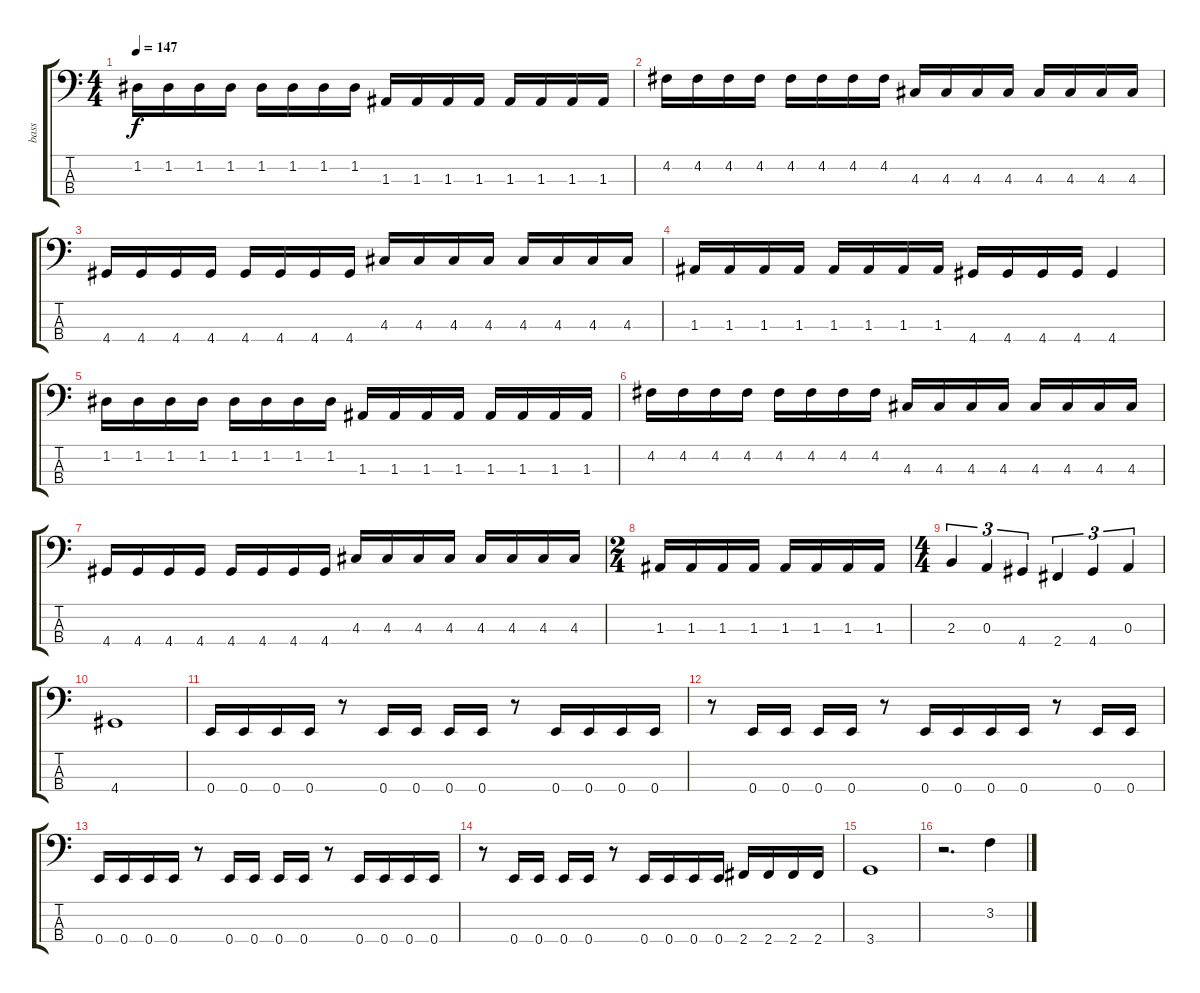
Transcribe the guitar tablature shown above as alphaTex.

\track ("bass" "bass") {instrument electricbassfinger}
\staff {score tabs}
\tuning (G2 D2 A1 E1) {hide}
\ts (4 4)
\tempo 147
\clef f4
\ks c
1.2.16{dy f} 1.2.16 1.2.16 1.2.16 1.2.16 1.2.16 1.2.16 1.2.16 1.3.16 1.3.16 1.3.16 1.3.16 1.3.16 1.3.16 1.3.16 1.3.16 |
4.2.16 4.2.16 4.2.16 4.2.16 4.2.16 4.2.16 4.2.16 4.2.16 4.3.16 4.3.16 4.3.16 4.3.16 4.3.16 4.3.16 4.3.16 4.3.16 |
4.4.16 4.4.16 4.4.16 4.4.16 4.4.16 4.4.16 4.4.16 4.4.16 4.3.16 4.3.16 4.3.16 4.3.16 4.3.16 4.3.16 4.3.16 4.3.16 |
1.3.16 1.3.16 1.3.16 1.3.16 1.3.16 1.3.16 1.3.16 1.3.16 4.4.16 4.4.16 4.4.16 4.4.16 4.4.4 |
1.2.16 1.2.16 1.2.16 1.2.16 1.2.16 1.2.16 1.2.16 1.2.16 1.3.16 1.3.16 1.3.16 1.3.16 1.3.16 1.3.16 1.3.16 1.3.16 |
4.2.16 4.2.16 4.2.16 4.2.16 4.2.16 4.2.16 4.2.16 4.2.16 4.3.16 4.3.16 4.3.16 4.3.16 4.3.16 4.3.16 4.3.16 4.3.16 |
4.4.16 4.4.16 4.4.16 4.4.16 4.4.16 4.4.16 4.4.16 4.4.16 4.3.16 4.3.16 4.3.16 4.3.16 4.3.16 4.3.16 4.3.16 4.3.16 |
\ts (2 4)
1.3.16 1.3.16 1.3.16 1.3.16 1.3.16 1.3.16 1.3.16 1.3.16 |
\ts (4 4)
2.3.4{tu (3 2)} 0.3.4{tu (3 2)} 4.4.4{tu (3 2)} 2.4.4{tu (3 2)} 4.4.4{tu (3 2)} 0.3.4{tu (3 2)} |
4.4.1 |
0.4.16 0.4.16 0.4.16 0.4.16 r.8 0.4.16 0.4.16 0.4.16 0.4.16 r.8 0.4.16 0.4.16 0.4.16 0.4.16 |
r.8 0.4.16 0.4.16 0.4.16 0.4.16 r.8 0.4.16 0.4.16 0.4.16 0.4.16 r.8 0.4.16 0.4.16 |
0.4.16 0.4.16 0.4.16 0.4.16 r.8 0.4.16 0.4.16 0.4.16 0.4.16 r.8 0.4.16 0.4.16 0.4.16 0.4.16 |
r.8 0.4.16 0.4.16 0.4.16 0.4.16 r.8 0.4.16 0.4.16 0.4.16 0.4.16 2.4.16 2.4.16 2.4.16 2.4.16 |
3.4.1 |
r.2{d} 3.2.4
